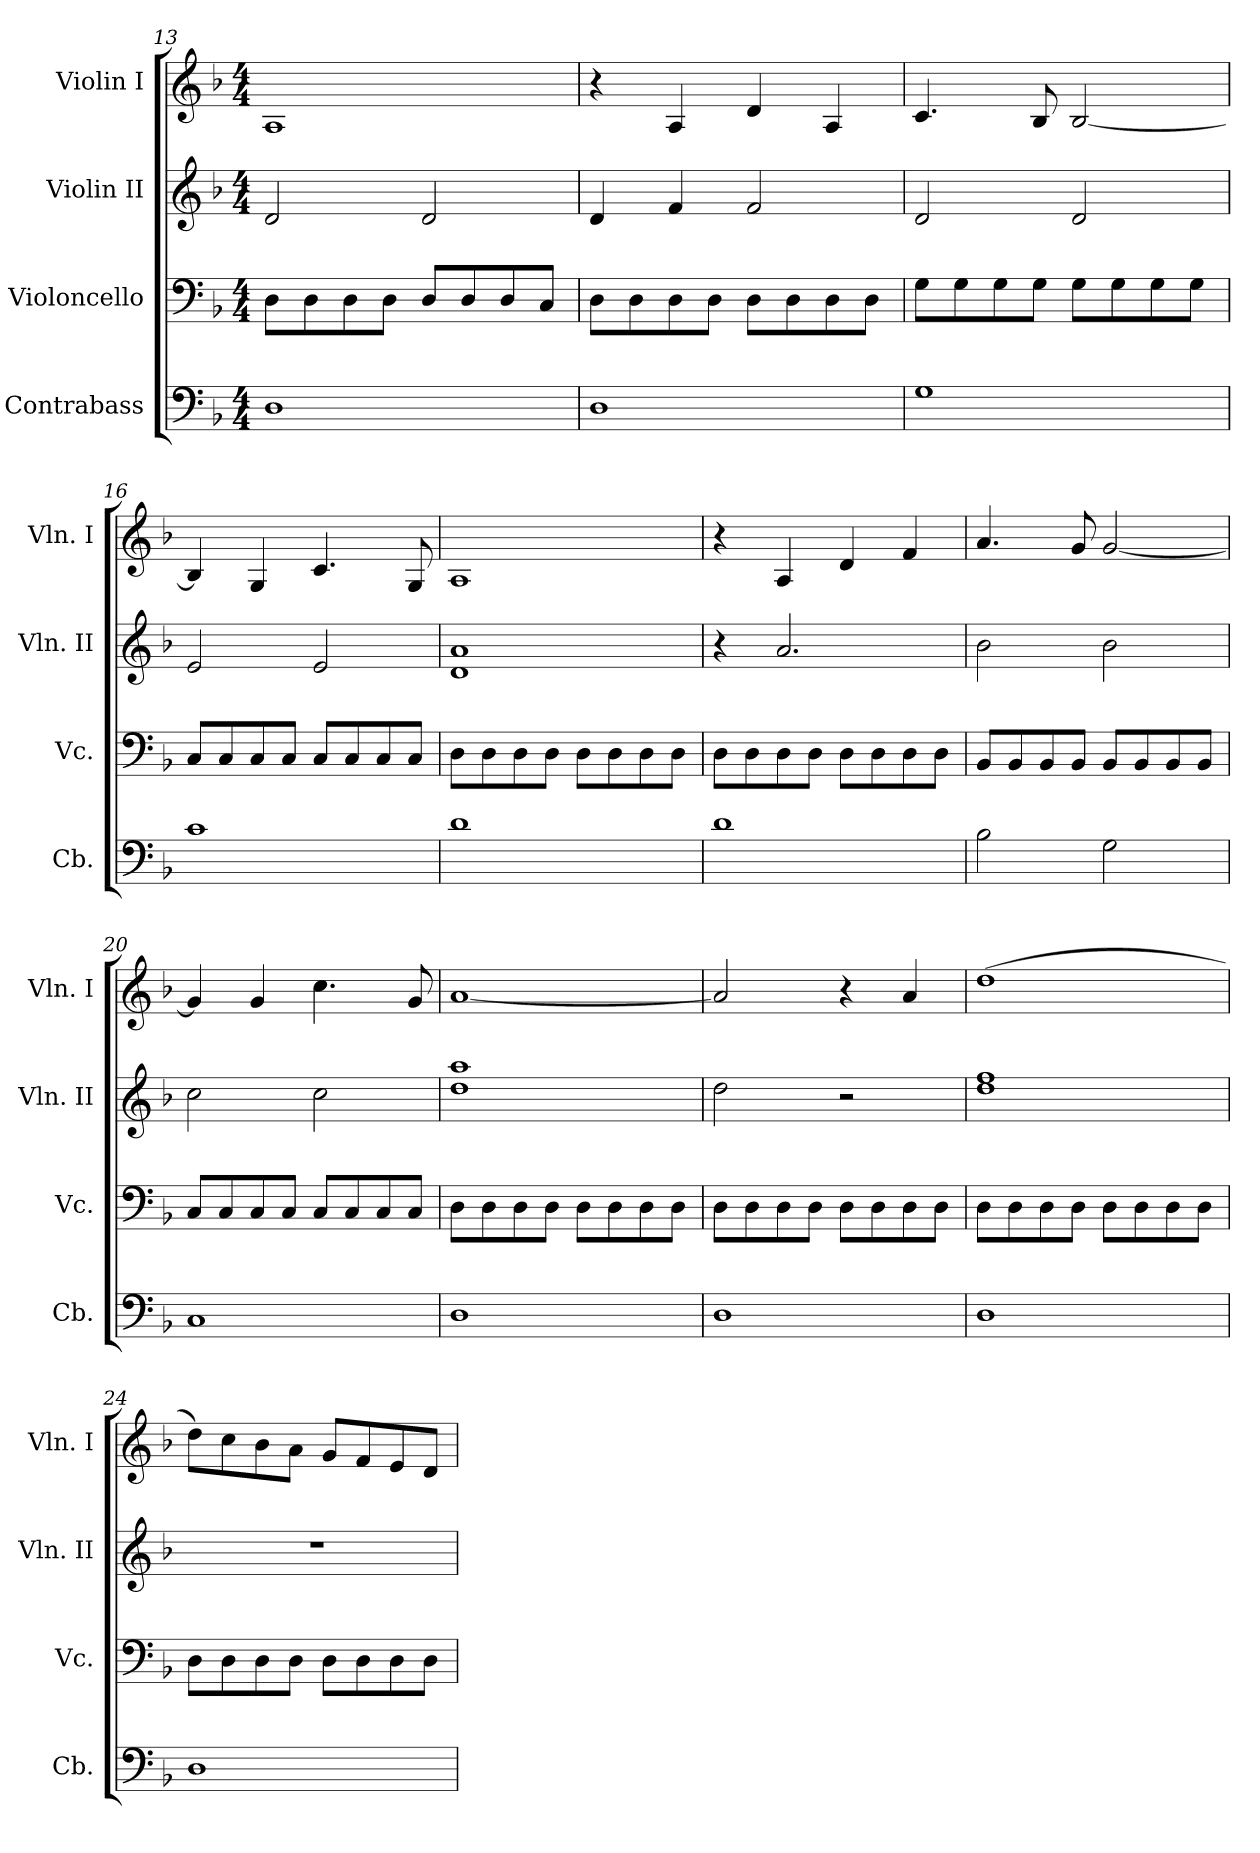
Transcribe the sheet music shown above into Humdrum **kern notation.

**kern	**kern	**kern	**kern
*part4	*part3	*part2	*part1
*staff4	*staff3	*staff2	*staff1
*I"Contrabass	*I"Violoncello	*I"Violin II	*I"Violin I
*I'Cb.	*I'Vc.	*I'Vln. II	*I'Vln. I
*clefF4	*clefF4	*clefG2	*clefG2
*ITrd7c12	*	*	*
*k[b-]	*k[b-]	*k[b-]	*k[b-]
*M4/4	*M4/4	*M4/4	*M4/4
=13	=13	=13	=13
1DD	8D\L	2d/	1A
.	8D\	.	.
.	8D\	.	.
.	8D\J	.	.
.	8D/L	2d/	.
.	8D/	.	.
.	8D/	.	.
.	8C/J	.	.
=14	=14	=14	=14
1DD	8D\L	4d/	4r
.	8D\	.	.
.	8D\	4f/	4A/
.	8D\J	.	.
.	8D\L	2f/	4d/
.	8D\	.	.
.	8D\	.	4A/
.	8D\J	.	.
!!LO:LB:g=z
=15	=15	=15	=15
1GG	8G\L	2d/	4.c/
.	8G\	.	.
.	8G\	.	.
.	8G\J	.	8B-/
.	8G\L	2d/	[2B-/
.	8G\	.	.
.	8G\	.	.
.	8G\J	.	.
=16	=16	=16	=16
1C	8C/L	2e/	4B-/]
.	8C/	.	.
.	8C/	.	4G/
.	8C/J	.	.
.	8C/L	2e/	4.c/
.	8C/	.	.
.	8C/	.	.
.	8C/J	.	8G/
=17	=17	=17	=17
1D	8D\L	1d 1a	1A
.	8D\	.	.
.	8D\	.	.
.	8D\J	.	.
.	8D\L	.	.
.	8D\	.	.
.	8D\	.	.
.	8D\J	.	.
=18	=18	=18	=18
1D	8D\L	4r	4r
.	8D\	.	.
.	8D\	2.a/	4A/
.	8D\J	.	.
.	8D\L	.	4d/
.	8D\	.	.
.	8D\	.	4f/
.	8D\J	.	.
=19	=19	=19	=19
2BB-\	8BB-/L	2b-\	4.a/
.	8BB-/	.	.
.	8BB-/	.	.
.	8BB-/J	.	8g/
2GG\	8BB-/L	2b-\	[2g/
.	8BB-/	.	.
.	8BB-/	.	.
.	8BB-/J	.	.
!!LO:PB:g=z
=20	=20	=20	=20
1CC	8C/L	2cc\	4g/]
.	8C/	.	.
.	8C/	.	4g/
.	8C/J	.	.
.	8C/L	2cc\	4.cc\
.	8C/	.	.
.	8C/	.	.
.	8C/J	.	8g/
=21	=21	=21	=21
1DD	8D\L	1dd 1aa	[1a
.	8D\	.	.
.	8D\	.	.
.	8D\J	.	.
.	8D\L	.	.
.	8D\	.	.
.	8D\	.	.
.	8D\J	.	.
=22	=22	=22	=22
1DD	8D\L	2dd\	2a/]
.	8D\	.	.
.	8D\	.	.
.	8D\J	.	.
.	8D\L	2r	4r
.	8D\	.	.
.	8D\	.	4a/
.	8D\J	.	.
=23	=23	=23	=23
1DD	8D\L	1dd 1ff	(>1dd
.	8D\	.	.
.	8D\	.	.
.	8D\J	.	.
.	8D\L	.	.
.	8D\	.	.
.	8D\	.	.
.	8D\J	.	.
=24	=24	=24	=24
1DD	8D\L	1r	8dd\L)
.	8D\	.	8cc\
.	8D\	.	8b-\
.	8D\J	.	8a\J
.	8D\L	.	8g/L
.	8D\	.	8f/
.	8D\	.	8e/
.	8D\J	.	8d/J
=	=	=	=
*-	*-	*-	*-
